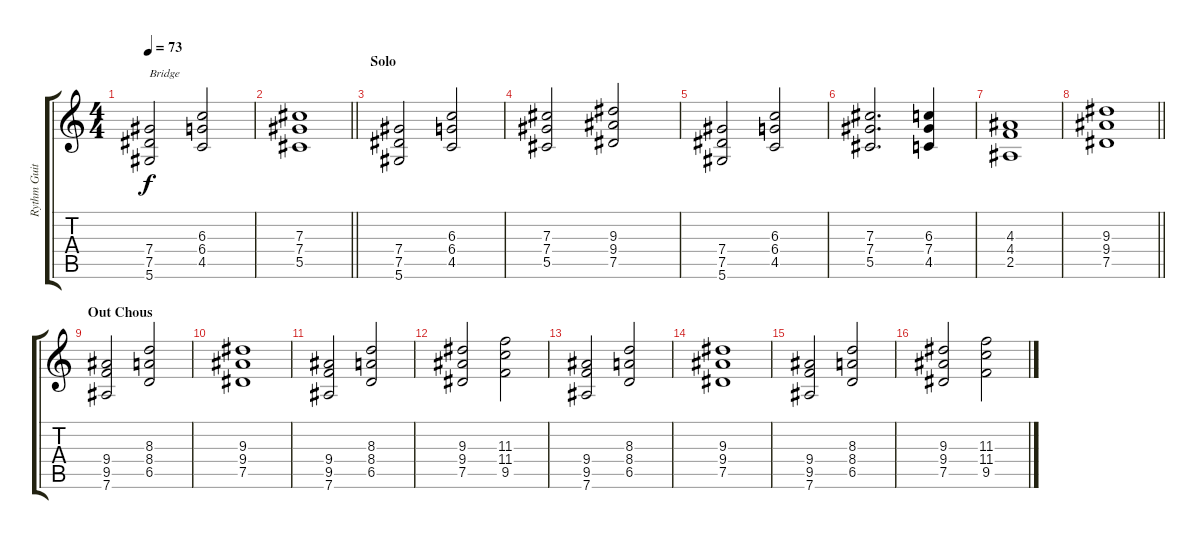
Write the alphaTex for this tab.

\track ("Rythm Guitar" "Rythm Guit") {instrument acousticguitarsteel}
\staff {score tabs}
\tuning (Eb4 Bb3 Gb3 Db3 Ab2 Eb2) {hide}
\ts (4 4)
\tempo 73
\clef g2
\ks c
(7.4 7.5 5.6).2{txt "Bridge" dy f} (6.3 6.4 4.5).2 |
\barLineRight lightlight
(7.3 7.4 5.5).1 |
\section ("" "Solo")
(7.4 7.5 5.6).2 (6.3 6.4 4.5).2 |
(7.3 7.4 5.5).2 (9.3 9.4 7.5).2 |
(7.4 7.5 5.6).2 (6.3 6.4 4.5).2 |
(7.3 7.4 5.5).2{d} (6.3 7.4 4.5).4 |
(4.3 4.4 2.5).1 |
\barLineRight lightlight
(9.3 9.4 7.5).1 |
\section ("" "Out Chous")
(9.4 9.5 7.6).2 (8.3 8.4 6.5).2 |
(9.3 9.4 7.5).1 |
(9.4 9.5 7.6).2 (8.3 8.4 6.5).2 |
(9.3 9.4 7.5).2 (11.3 11.4 9.5).2 |
(9.4 9.5 7.6).2 (8.3 8.4 6.5).2 |
(9.3 9.4 7.5).1 |
(9.4 9.5 7.6).2 (8.3 8.4 6.5).2 |
(9.3 9.4 7.5).2 (11.3 11.4 9.5).2
